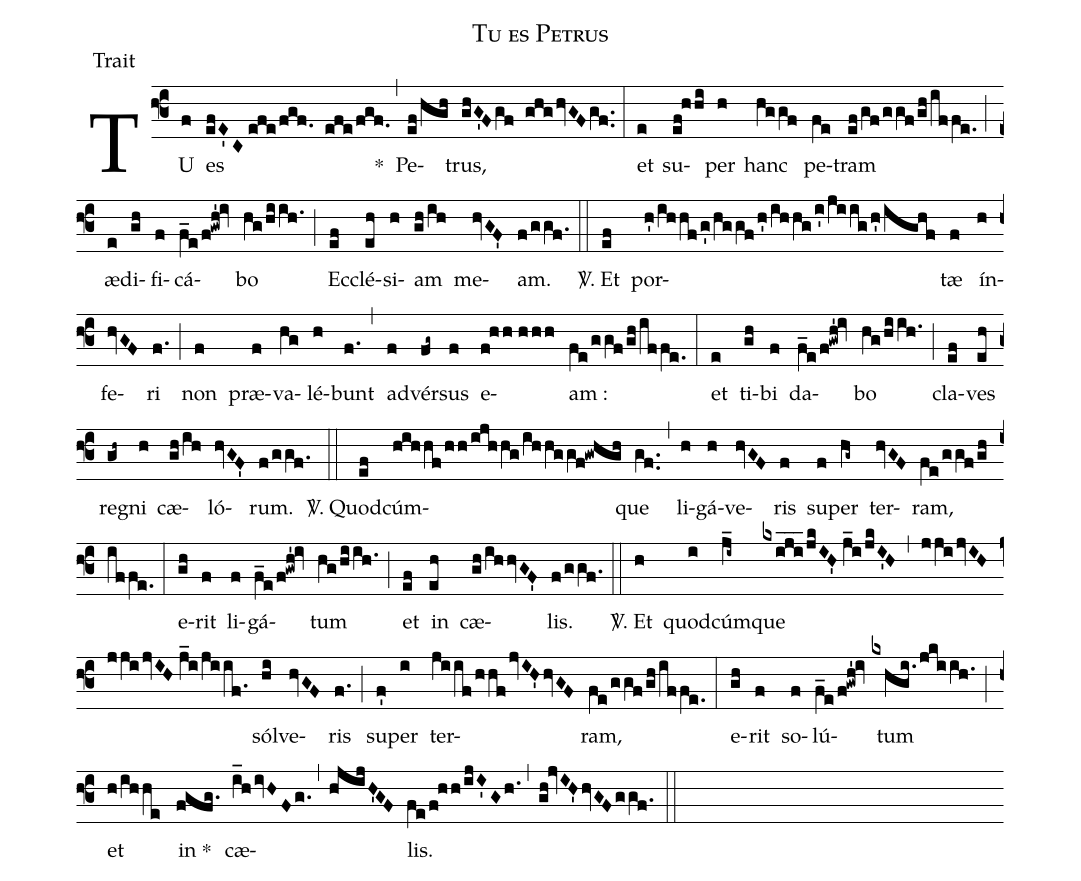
name:Tu es Petrus;
office-part:Trait;
%%
(f3) TU(f) es(efE'C//efe/fgf. efe/fgf.) *(,) Pe(ef/hgh)trus,(ghG'Fgf ghghvGFgf..) (:)
et(e) su(ef!hhi)per(h) hanc(hggf) pe(fe)tram(ef/gf/ggf/gh/iffe.) (;) æ(e)di(gh)fi(f)cá(f_e/f!gwh'!iv)bo(hg/hiih.) (;) Ec(ef)clé(eh)si(h)am(gh/ih) me(hvGF')am.(f/ggf.) (::)

<sp>V/</sp>. Et(ef) por(h'/ihhf/g'/hggf/h'/ihhg/i'/jiig/h'/ighf)tæ(f) ín(h)fe(hvGF)ri(f.) (;) non(f) præ(f)va(hg)lé(h)bunt(f.) (,) ad(f)vér(fg~)sus(f) e(f!hh//hhh)am :(fe/ggf/gh/iffe.) (:)
et(e) ti(gh)bi(f) da(f_e/f!gwh'!iv)bo(hg/hiih.) (;) cla(ef)ves(eh) re(gh~)gni(h) cæ(gh/ih)ló(hvGF')rum.(f/ggf.) (::)

<sp>V/</sp>. Quod(ef)cúm(hihhf/hh/ijhhg/ihhggf!gwhgh)que(gf..) (,) li(h)gá(h)ve(hvGF)ris(f) su(f)per(hg~) ter(hvGF)ram,(fe/ggf/gh/iffe.) (:)
e(gh)rit(f) li(f)gá(f_e/f!gwh'!iv)tum(hg/hiih.) (;) et(ef) in(eh) cæ(gh/ihhvGF')lis.(f/ggf.) (::)

<sp>V/</sp>. Et(h) quod(i)cúm(j_i~)que(kxiji___/jkIH'//j_i/jkI'H,jjijvIH jjijvIH//j_i/jiif.) sól(hi)ve(hvGF)ris(f.) (;) su(f')per(i) ter(jiif/hhfjvIH'hvGF)ram,(fe/ggf/gh/iffe.) (:)
e(gh)rit(f) so(f)lú(f_e/f!gwh'!iv)tum(kxhgi./jkiih.) (;) et(h/ihhe) in *(fgfg.) cæ(i_hivHFg.,hjijH'GF)lis.(fe/f!hh/ijI'Gh.,gh!jvIH'hvGFggf.) (::)
